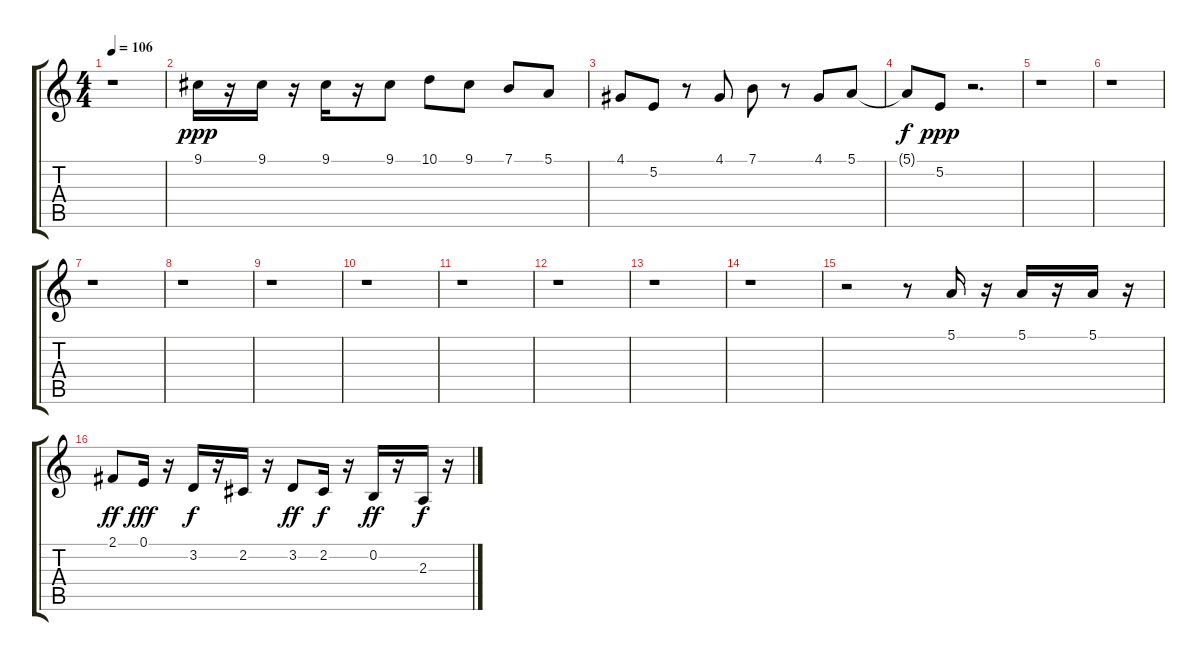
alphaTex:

\track "" {instrument tenorsax}
\staff {score tabs}
\tuning (E4 B3 G3 D3 A2 E2) {hide}
\ts (4 4)
\tempo 106
\clef g2
\ks c
r.1{dy ppp} |
9.1.16 r.16 9.1.16 r.16 9.1.16 r.16 9.1.8 10.1.8 9.1.8 7.1.8 5.1.8 |
4.1.8 5.2.8 r.8 4.1.8 7.1.8 r.8 4.1.8 5.1.8 |
5.1{t}.8{dy f} 5.2.8{dy ppp} r.2{d} |
r.1 |
r.1 |
r.1 |
r.1 |
r.1 |
r.1 |
r.1 |
r.1 |
r.1 |
r.1 |
r.2{volume 12 instrument acousticguitarsteel} r.8 5.1.16 r.16 5.1.16 r.16 5.1.16 r.16 |
2.1.8{dy ff volume 10 instrument tenorsax} 0.1.16{dy fff} r.16 3.2.16{dy f} r.16 2.2.16 r.16 3.2.8{dy ff} 2.2.16{dy f} r.16 0.2.16{dy ff} r.16 2.3.16{dy f} r.16
